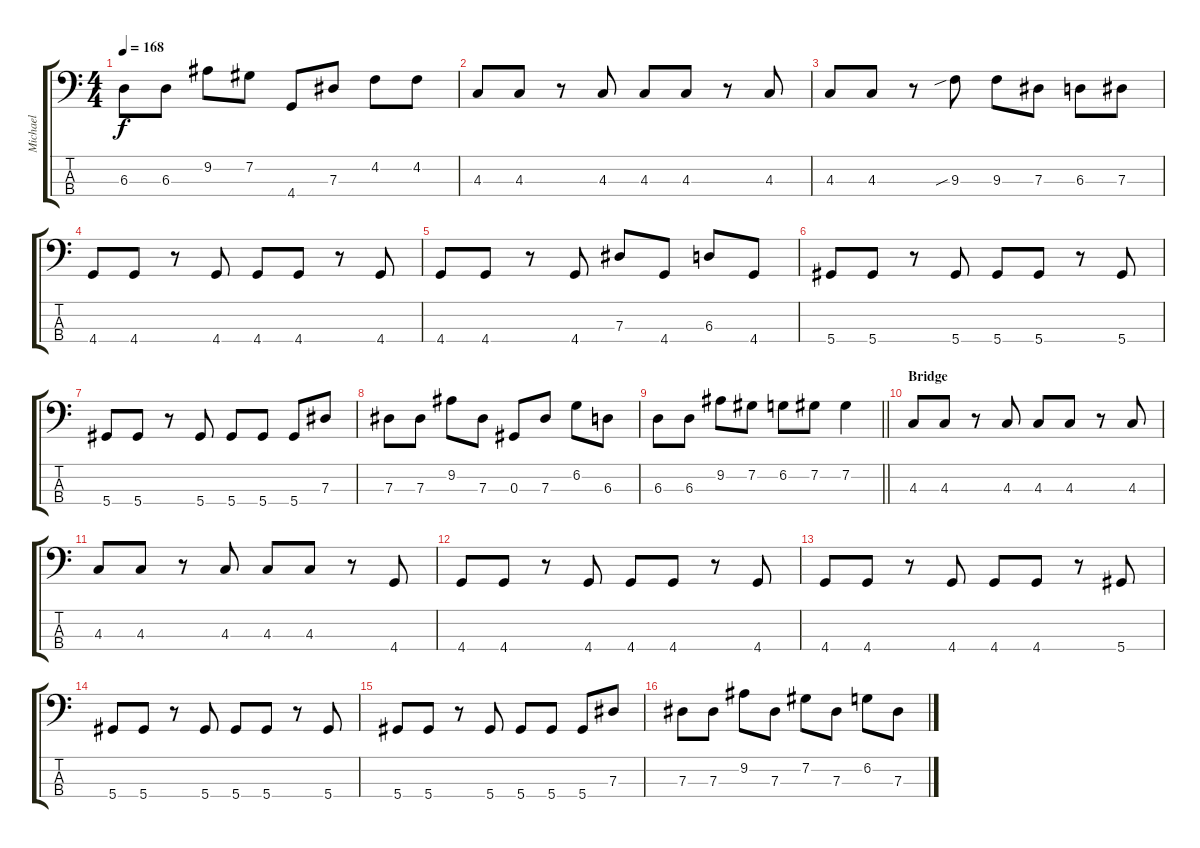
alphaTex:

\track ("Michael" "Michael") {instrument electricbassfinger}
\staff {score tabs}
\tuning (Gb2 Db2 Ab1 Eb1) {hide}
\ts (4 4)
\tempo 168
\clef f4
\ks c
6.3.8{dy f} 6.3.8 9.2.8 7.2.8 4.4.8 7.3.8 4.2.8 4.2.8 |
4.3.8 4.3.8 r.8 4.3.8 4.3.8 4.3.8 r.8 4.3.8 |
4.3.8 4.3.8 r.8 9.3{sib}.8 9.3.8 7.3.8 6.3.8 7.3.8 |
4.4.8 4.4.8 r.8 4.4.8 4.4.8 4.4.8 r.8 4.4.8 |
4.4.8 4.4.8 r.8 4.4.8 7.3.8 4.4.8 6.3.8 4.4.8 |
5.4.8 5.4.8 r.8 5.4.8 5.4.8 5.4.8 r.8 5.4.8 |
5.4.8 5.4.8 r.8 5.4.8 5.4.8 5.4.8 5.4.8 7.3.8 |
7.3.8 7.3.8 9.2.8 7.3.8 0.3.8 7.3.8 6.2.8 6.3.8 |
\barLineRight lightlight
6.3.8 6.3.8 9.2.8 7.2.8 6.2.8 7.2.8 7.2.4 |
\section ("" "Bridge")
4.3.8 4.3.8 r.8 4.3.8 4.3.8 4.3.8 r.8 4.3.8 |
4.3.8 4.3.8 r.8 4.3.8 4.3.8 4.3.8 r.8 4.4.8 |
4.4.8 4.4.8 r.8 4.4.8 4.4.8 4.4.8 r.8 4.4.8 |
4.4.8 4.4.8 r.8 4.4.8 4.4.8 4.4.8 r.8 5.4.8 |
5.4.8 5.4.8 r.8 5.4.8 5.4.8 5.4.8 r.8 5.4.8 |
5.4.8 5.4.8 r.8 5.4.8 5.4.8 5.4.8 5.4.8 7.3.8 |
7.3.8 7.3.8 9.2.8 7.3.8 7.2.8 7.3.8 6.2.8 7.3.8
